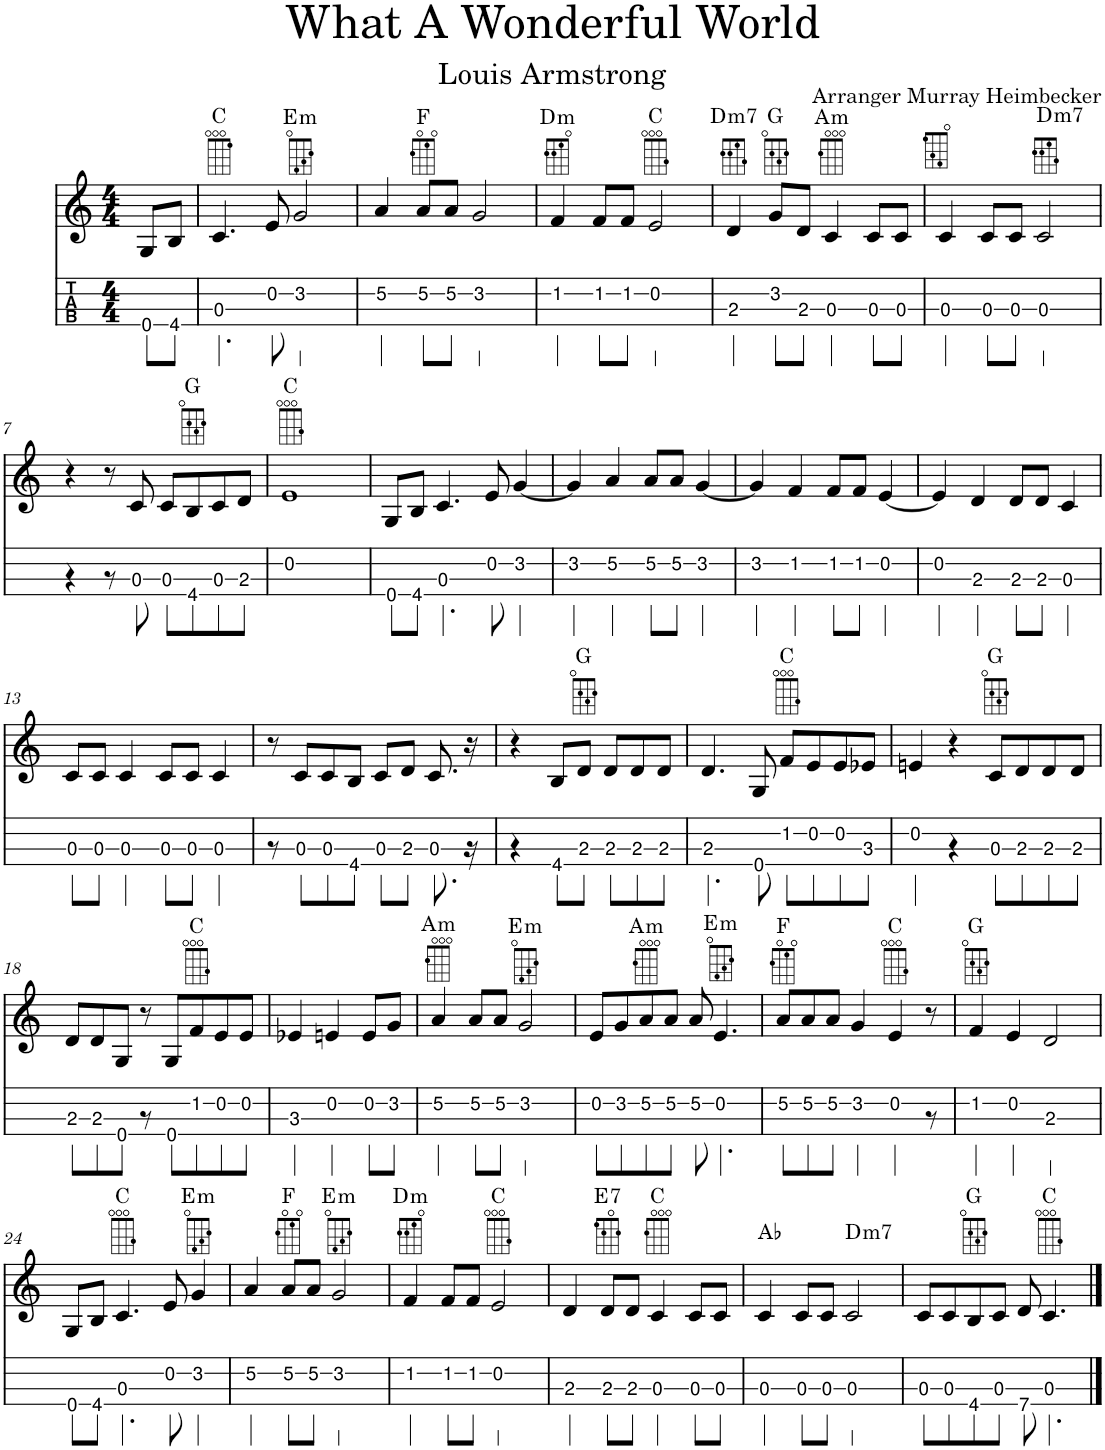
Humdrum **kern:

**kern	**kern	**harte
*part1	*part1	*part1
*staff2	*staff1	*
*I"Ukulele	*	*
*I'Uk.	*	*
*stria4	*	*
*	*clefG2	*
*k[]	*k[]	*
*M4/4	*M4/4	*
=1	=1	=1
8G\L	8G/L	.
8B\J	8B/J	.
=2	=2	=2
4.c\	4.c/	C:maj
8e\	8e/	.
!	!	!LO:H:kt=m
2g\	2g/	E:min
=3	=3	=3
4a\	4a/	.
8a\L	8a/L	F:maj
8a\J	8a/J	.
2g\	2g/	.
=4	=4	=4
!	!	!LO:H:kt=m
4f\	4f/	D:min
8f\L	8f/L	.
8f\J	8f/J	.
2e\	2e/	C:maj
=5	=5	=5
!	!	!LO:H:kt=m7
4d\	4d/	D:min7
8g\L	8g/L	G:maj
8d\J	8d/J	.
!	!	!LO:H:kt=m
4c\	4c/	A:min
8c\L	8c/L	.
8c\J	8c/J	.
=6	=6	=6
4c\	4c/	.
8c\L	8c/L	.
8c\J	8c/J	.
!	!	!LO:H:kt=m7
2c\	2c/	D:min7
!!LO:LB:g=z
=7	=7	=7
4r	4r	.
8r	8r	.
8c\	8c/	.
8c\L	8c/L	.
8B\	8B/	G:maj
8c\	8c/	.
8d\J	8d/J	.
=8	=8	=8
1e	1e	C:maj
=9	=9	=9
8G\L	8G/L	.
8B\J	8B/J	.
4.c\	4.c/	.
8e\	8e/	.
4g\	[4g/	.
=10	=10	=10
4g\	4g/]	.
4a\	4a/	.
8a\L	8a/L	.
8a\J	8a/J	.
4g\	[4g/	.
=11	=11	=11
4g\	4g/]	.
4f\	4f/	.
8f\L	8f/L	.
8f\J	8f/J	.
4e\	[4e/	.
=12	=12	=12
4e\	4e/]	.
4d\	4d/	.
8d\L	8d/L	.
8d\J	8d/J	.
4c\	4c/	.
!!LO:LB:g=z
=13	=13	=13
8c\L	8c/L	.
8c\J	8c/J	.
4c\	4c/	.
8c\L	8c/L	.
8c\J	8c/J	.
4c\	4c/	.
=14	=14	=14
8r	8r	.
8c\L	8c/L	.
8c\	8c/	.
8B\J	8B/J	.
8c\L	8c/L	.
8d\J	8d/J	.
8.c\	8.c/	.
16r	16r	.
=15	=15	=15
4r	4r	.
8B\L	8B/L	.
8d\J	8d/J	G:maj
8d\L	8d/L	.
8d\	8d/	.
8d\J	8d/J	.
=16	=16	=16
4.d\	4.d/	.
8G\	8G/	.
8f\L	8f/L	C:maj
8e\	8e/	.
8e\	8e/	.
8e-\J	8e-X/J	.
=17	=17	=17
4en\	4en/	.
4r	4r	.
8c\L	8c/L	G:maj
8d\	8d/	.
8d\	8d/	.
8d\J	8d/J	.
!!LO:LB:g=z
=18	=18	=18
8d\L	8d/L	.
8d\	8d/	.
8G\J	8G/J	.
8r	8r	.
8G\L	8G/L	.
8f\	8f/	C:maj
8e\	8e/	.
8e\J	8e/J	.
=19	=19	=19
4e-\	4e-X/	.
4e\	4en/	.
8e\L	8e/L	.
8g\J	8g/J	.
=20	=20	=20
!	!	!LO:H:kt=m
4a\	4a/	A:min
8a\L	8a/L	.
8a\J	8a/J	.
!	!	!LO:H:kt=m
2g\	2g/	E:min
=21	=21	=21
8e\L	8e/L	.
8g\	8g/	.
!	!	!LO:H:kt=m
8a\	8a/	A:min
8a\J	8a/J	.
8a\	8a/	.
!	!	!LO:H:kt=m
4.e\	4.e/	E:min
=22	=22	=22
8a\L	8a/L	F:maj
8a\	8a/	.
8a\J	8a/J	.
4g\	4g/	.
4e\	4e/	C:maj
8r	8r	.
=23	=23	=23
4f\	4f/	G:maj
4e\	4e/	.
2d\	2d/	.
!!LO:LB:g=z
=24	=24	=24
8G\L	8G/L	.
8B\J	8B/J	.
4.c\	4.c/	C:maj
8e\	8e/	.
!	!	!LO:H:kt=m
4g\	4g/	E:min
=25	=25	=25
4a\	4a/	.
8a\L	8a/L	F:maj
8a\J	8a/J	.
!	!	!LO:H:kt=m
2g\	2g/	E:min
=26	=26	=26
!	!	!LO:H:kt=m
4f\	4f/	D:min
8f\L	8f/L	.
8f\J	8f/J	.
2e\	2e/	C:maj
=27	=27	=27
4d\	4d/	.
!	!	!LO:H:kt=7
8d\L	8d/L	E:7
8d\J	8d/J	.
4c\	4c/	C:maj
8c\L	8c/L	.
8c\J	8c/J	.
=28	=28	=28
4c\	4c/	Ab:maj
8c\L	8c/L	.
8c\J	8c/J	.
!	!	!LO:H:kt=m7
2c\	2c/	D:min7
=29	=29	=29
8c\L	8c/L	.
8c\	8c/	.
8B\	8B/	G:maj
8c\J	8c/J	.
8d\	8d/	.
4.c\	4.c/	C:maj
==	==	==
*-	*-	*-
